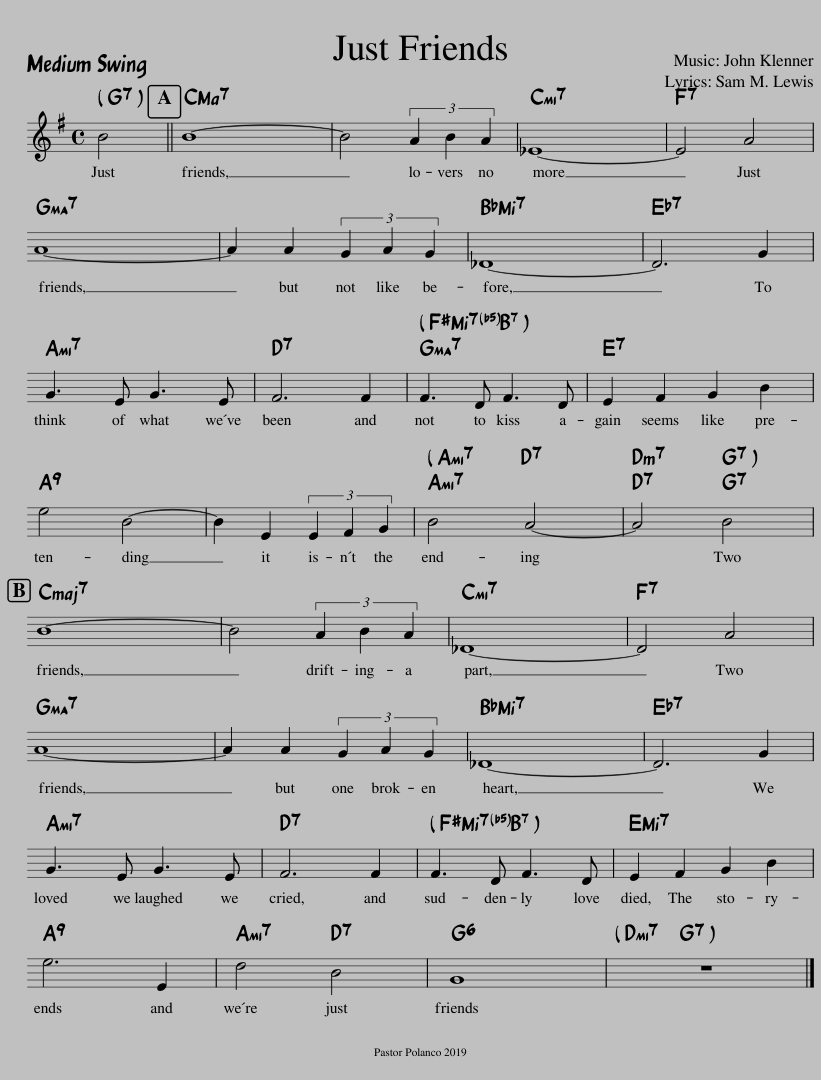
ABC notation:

X:1
L:1/8
M:4/4
I:linebreak $
K:G
V:1 treble
V:1
 B4 || B8- | B4 (3A2 B2 A2 | _E8- | E4 A4 |$ %5
 A8- | A2 A2 (3G2 A2 G2 | _D8- | D6 G2 |$ G3 E G3 E | %10
 F6 F2 | F3 D F3 D | E2 F2 G2 B2 |$ e4 B4- | B2 E2 (3E2 F2 G2 | %15
 B4 A4- | A4 B4 |$ B8- | B4 (3A2 B2 A2 | _D8- | %20
 D4 A4 |$ A8- | A2 A2 (3G2 A2 G2 | _D8- | D6 G2 |$ %25
 G3 E G3 E | F6 F2 | F3 D F3 D | E2 F2 G2 B2 |$ e6 E2 | %30
 d4 B4 | G8 | z8 |] %33
